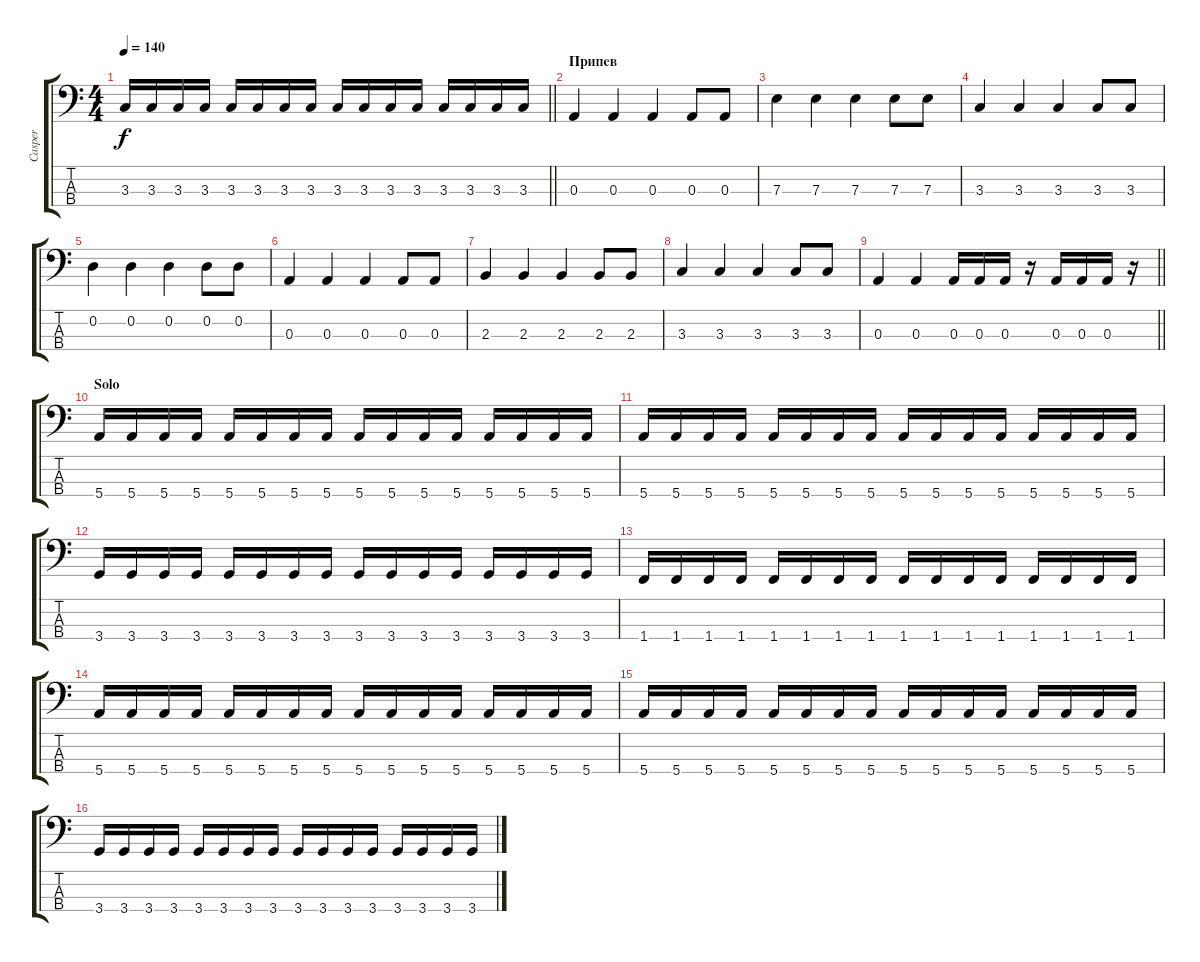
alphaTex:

\track ("Casper" "Casper") {instrument electricbasspick}
\staff {score tabs}
\tuning (G2 D2 A1 E1) {hide}
\ts (4 4)
\tempo 140
\clef f4
\barLineRight lightlight
\ks c
3.3.16{dy f} 3.3.16 3.3.16 3.3.16 3.3.16 3.3.16 3.3.16 3.3.16 3.3.16 3.3.16 3.3.16 3.3.16 3.3.16 3.3.16 3.3.16 3.3.16 |
\section ("" "Припев")
0.3.4 0.3.4 0.3.4 0.3.8 0.3.8 |
7.3.4 7.3.4 7.3.4 7.3.8 7.3.8 |
3.3.4 3.3.4 3.3.4 3.3.8 3.3.8 |
0.2.4 0.2.4 0.2.4 0.2.8 0.2.8 |
0.3.4 0.3.4 0.3.4 0.3.8 0.3.8 |
2.3.4 2.3.4 2.3.4 2.3.8 2.3.8 |
3.3.4 3.3.4 3.3.4 3.3.8 3.3.8 |
\barLineRight lightlight
0.3.4 0.3.4 0.3.16 0.3.16 0.3.16 r.16 0.3.16 0.3.16 0.3.16 r.16 |
\section ("" "Solo")
5.4.16 5.4.16 5.4.16 5.4.16 5.4.16 5.4.16 5.4.16 5.4.16 5.4.16 5.4.16 5.4.16 5.4.16 5.4.16 5.4.16 5.4.16 5.4.16 |
5.4.16 5.4.16 5.4.16 5.4.16 5.4.16 5.4.16 5.4.16 5.4.16 5.4.16 5.4.16 5.4.16 5.4.16 5.4.16 5.4.16 5.4.16 5.4.16 |
3.4.16 3.4.16 3.4.16 3.4.16 3.4.16 3.4.16 3.4.16 3.4.16 3.4.16 3.4.16 3.4.16 3.4.16 3.4.16 3.4.16 3.4.16 3.4.16 |
1.4.16 1.4.16 1.4.16 1.4.16 1.4.16 1.4.16 1.4.16 1.4.16 1.4.16 1.4.16 1.4.16 1.4.16 1.4.16 1.4.16 1.4.16 1.4.16 |
5.4.16 5.4.16 5.4.16 5.4.16 5.4.16 5.4.16 5.4.16 5.4.16 5.4.16 5.4.16 5.4.16 5.4.16 5.4.16 5.4.16 5.4.16 5.4.16 |
5.4.16 5.4.16 5.4.16 5.4.16 5.4.16 5.4.16 5.4.16 5.4.16 5.4.16 5.4.16 5.4.16 5.4.16 5.4.16 5.4.16 5.4.16 5.4.16 |
3.4.16 3.4.16 3.4.16 3.4.16 3.4.16 3.4.16 3.4.16 3.4.16 3.4.16 3.4.16 3.4.16 3.4.16 3.4.16 3.4.16 3.4.16 3.4.16
